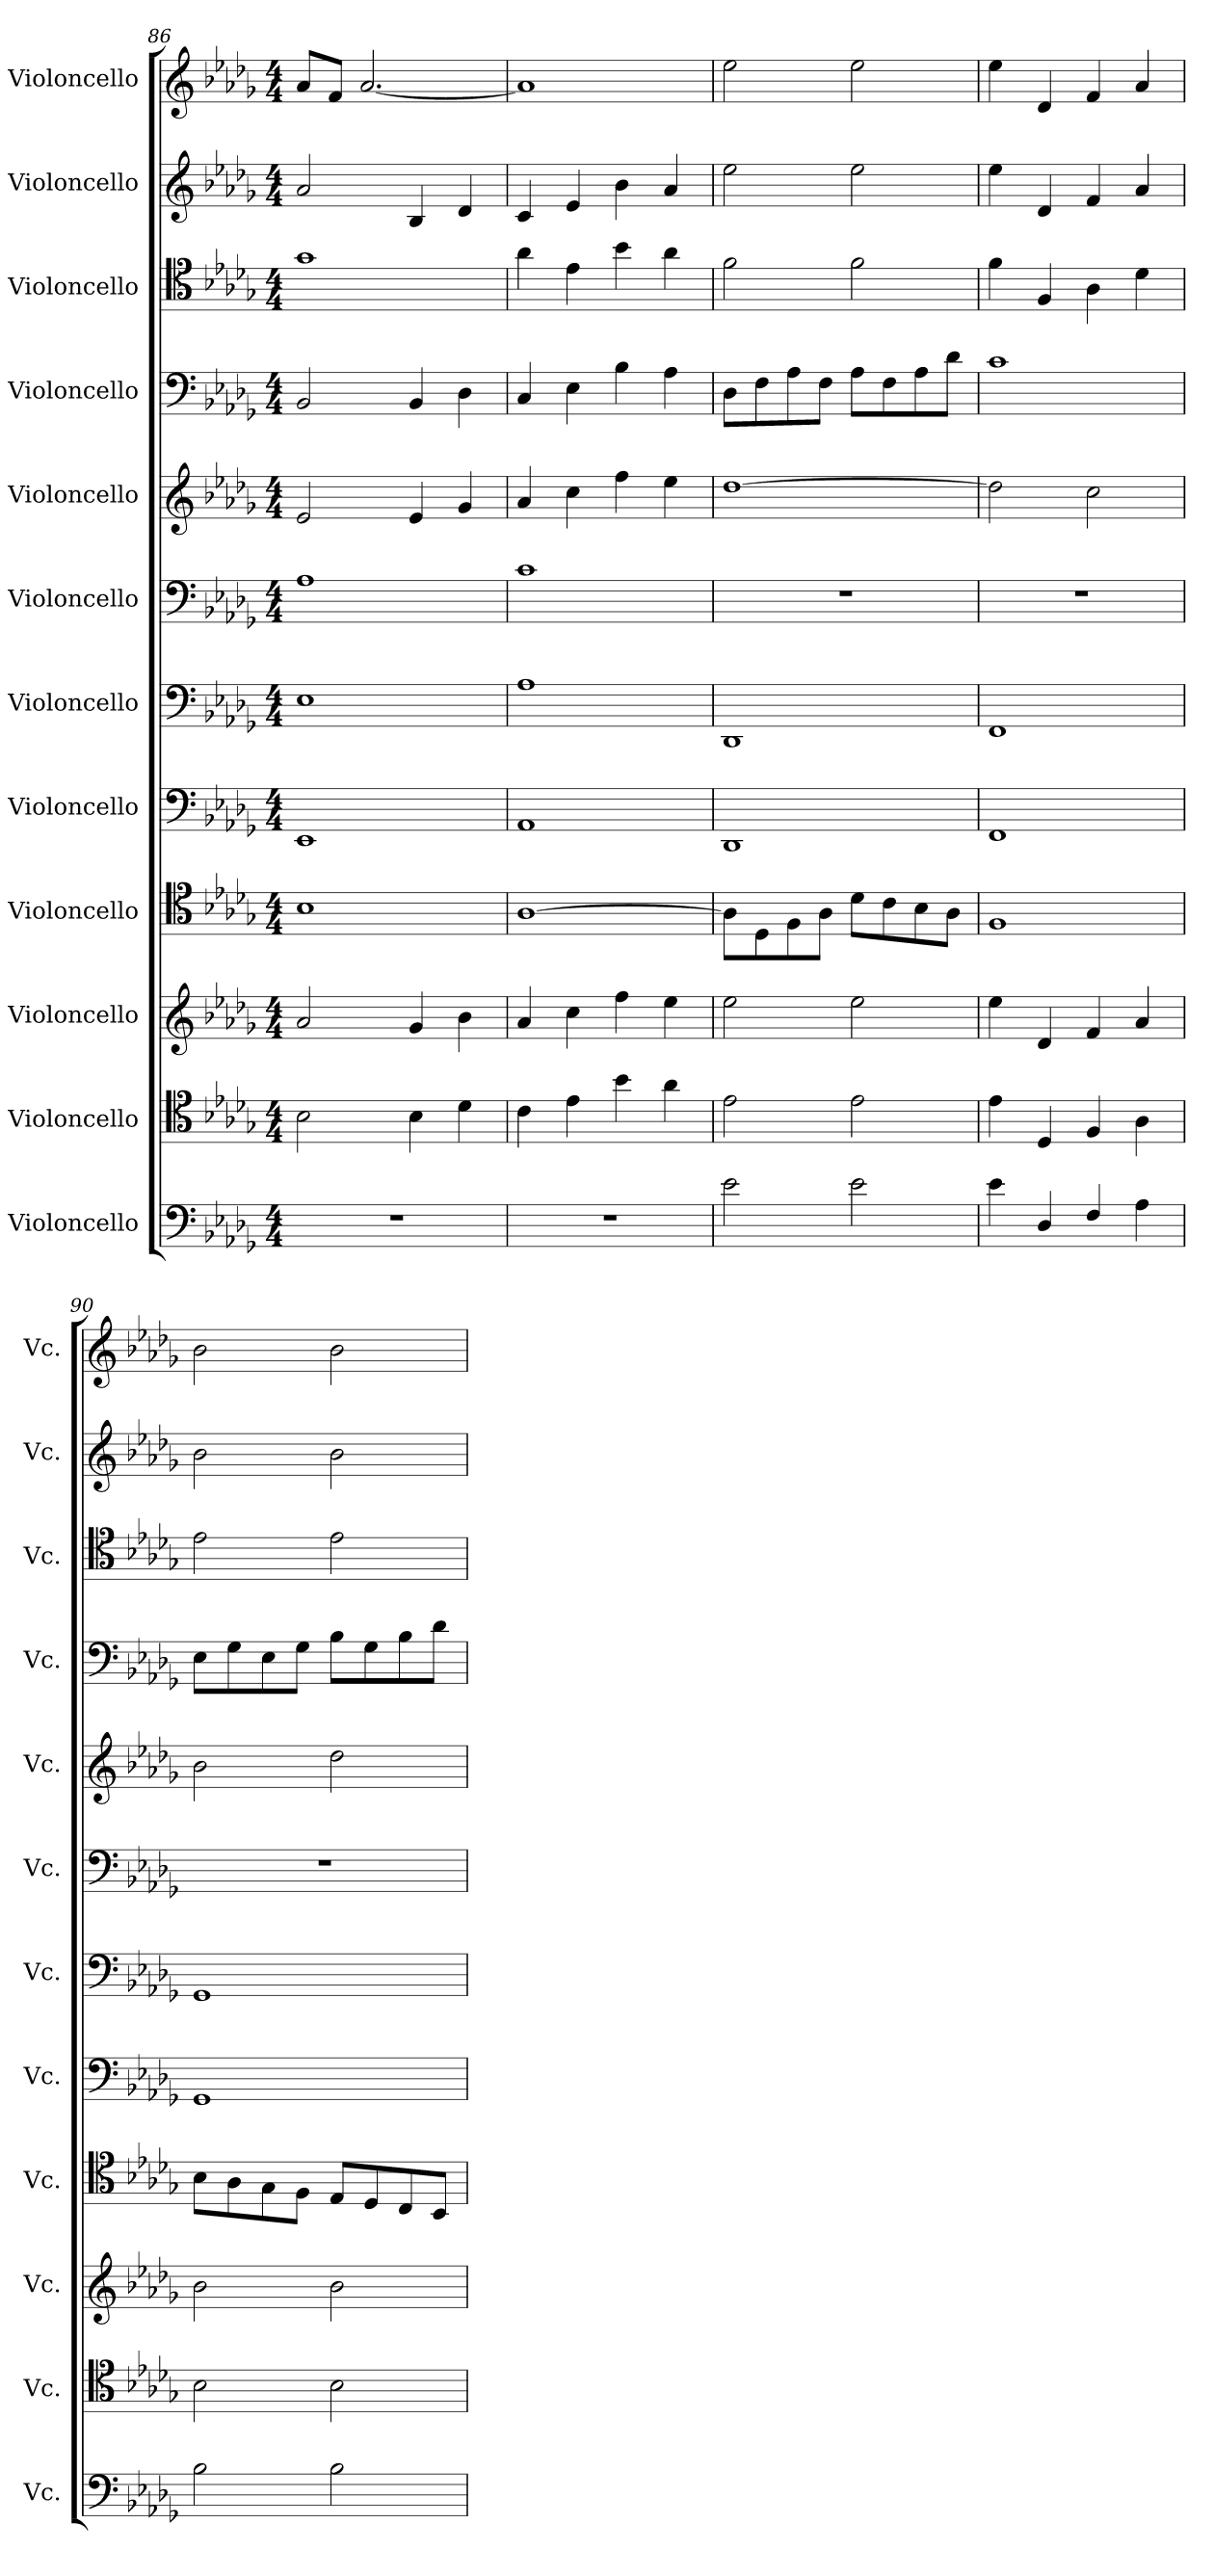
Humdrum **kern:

**kern	**kern	**kern	**kern	**kern	**kern	**kern	**kern	**kern	**kern	**kern	**kern
*part12	*part11	*part10	*part9	*part8	*part7	*part6	*part5	*part4	*part3	*part2	*part1
*staff12	*staff11	*staff10	*staff9	*staff8	*staff7	*staff6	*staff5	*staff4	*staff3	*staff2	*staff1
*I"Violoncello	*I"Violoncello	*I"Violoncello	*I"Violoncello	*I"Violoncello	*I"Violoncello	*I"Violoncello	*I"Violoncello	*I"Violoncello	*I"Violoncello	*I"Violoncello	*I"Violoncello
*I'Vc.	*I'Vc.	*I'Vc.	*I'Vc.	*I'Vc.	*I'Vc.	*I'Vc.	*I'Vc.	*I'Vc.	*I'Vc.	*I'Vc.	*I'Vc.
*clefF4	*clefC4	*clefG2	*clefC4	*clefF4	*clefF4	*clefF4	*clefG2	*clefF4	*clefC4	*clefG2	*clefG2
*k[b-e-a-d-g-]	*k[b-e-a-d-g-]	*k[b-e-a-d-g-]	*k[b-e-a-d-g-]	*k[b-e-a-d-g-]	*k[b-e-a-d-g-]	*k[b-e-a-d-g-]	*k[b-e-a-d-g-]	*k[b-e-a-d-g-]	*k[b-e-a-d-g-]	*k[b-e-a-d-g-]	*k[b-e-a-d-g-]
*M4/4	*M4/4	*M4/4	*M4/4	*M4/4	*M4/4	*M4/4	*M4/4	*M4/4	*M4/4	*M4/4	*M4/4
=86	=86	=86	=86	=86	=86	=86	=86	=86	=86	=86	=86
1r	2B-\	2a-/	1B-	1EE-	1E-	1A-	2e-/	2BB-/	1g-	2a-/	8a-/L
.	.	.	.	.	.	.	.	.	.	.	8f/J
.	.	.	.	.	.	.	.	.	.	.	[2.a-/
.	4B-\	4g-/	.	.	.	.	4e-/	4BB-/	.	4B-/	.
.	4d-\	4b-\	.	.	.	.	4g-/	4D-\	.	4d-/	.
!!LO:PB:g=z
=87	=87	=87	=87	=87	=87	=87	=87	=87	=87	=87	=87
1r	4c\	4a-/	[1A-	1AA-	1A-	1c	4a-/	4C/	4a-\	4c/	1a-]
.	4e-\	4cc\	.	.	.	.	4cc\	4E-\	4e-\	4e-/	.
.	4b-\	4ff\	.	.	.	.	4ff\	4B-\	4b-\	4b-\	.
.	4a-\	4ee-\	.	.	.	.	4ee-\	4A-\	4a-\	4a-/	.
=88	=88	=88	=88	=88	=88	=88	=88	=88	=88	=88	=88
2e-\	2e-\	2ee-\	8A-\L]	1DD-	1DD-	1r	[1dd-	8D-\L	2f\	2ee-\	2ee-\
.	.	.	8D-\	.	.	.	.	8F\	.	.	.
.	.	.	8F\	.	.	.	.	8A-\	.	.	.
.	.	.	8A-\J	.	.	.	.	8F\J	.	.	.
2e-\	2e-\	2ee-\	8d-\L	.	.	.	.	8A-\L	2f\	2ee-\	2ee-\
.	.	.	8c\	.	.	.	.	8F\	.	.	.
.	.	.	8B-\	.	.	.	.	8A-\	.	.	.
.	.	.	8A-\J	.	.	.	.	8d-\J	.	.	.
=89	=89	=89	=89	=89	=89	=89	=89	=89	=89	=89	=89
4e-\	4e-\	4ee-\	1F	1FF	1FF	1r	2dd-\]	1c	4f\	4ee-\	4ee-\
4D-/	4D-/	4d-/	.	.	.	.	.	.	4F/	4d-/	4d-/
4F/	4F/	4f/	.	.	.	.	2cc\	.	4A-\	4f/	4f/
4A-\	4A-\	4a-/	.	.	.	.	.	.	4d-\	4a-/	4a-/
=90	=90	=90	=90	=90	=90	=90	=90	=90	=90	=90	=90
2B-\	2B-\	2b-\	8B-\L	1GG-	1GG-	1r	2b-\	8E-\L	2e-\	2b-\	2b-\
.	.	.	8A-\	.	.	.	.	8G-\	.	.	.
.	.	.	8G-\	.	.	.	.	8E-\	.	.	.
.	.	.	8F\J	.	.	.	.	8G-\J	.	.	.
2B-\	2B-\	2b-\	8E-/L	.	.	.	2dd-\	8B-\L	2e-\	2b-\	2b-\
.	.	.	8D-/	.	.	.	.	8G-\	.	.	.
.	.	.	8C/	.	.	.	.	8B-\	.	.	.
.	.	.	8BB-/J	.	.	.	.	8d-\J	.	.	.
=	=	=	=	=	=	=	=	=	=	=	=
*-	*-	*-	*-	*-	*-	*-	*-	*-	*-	*-	*-
